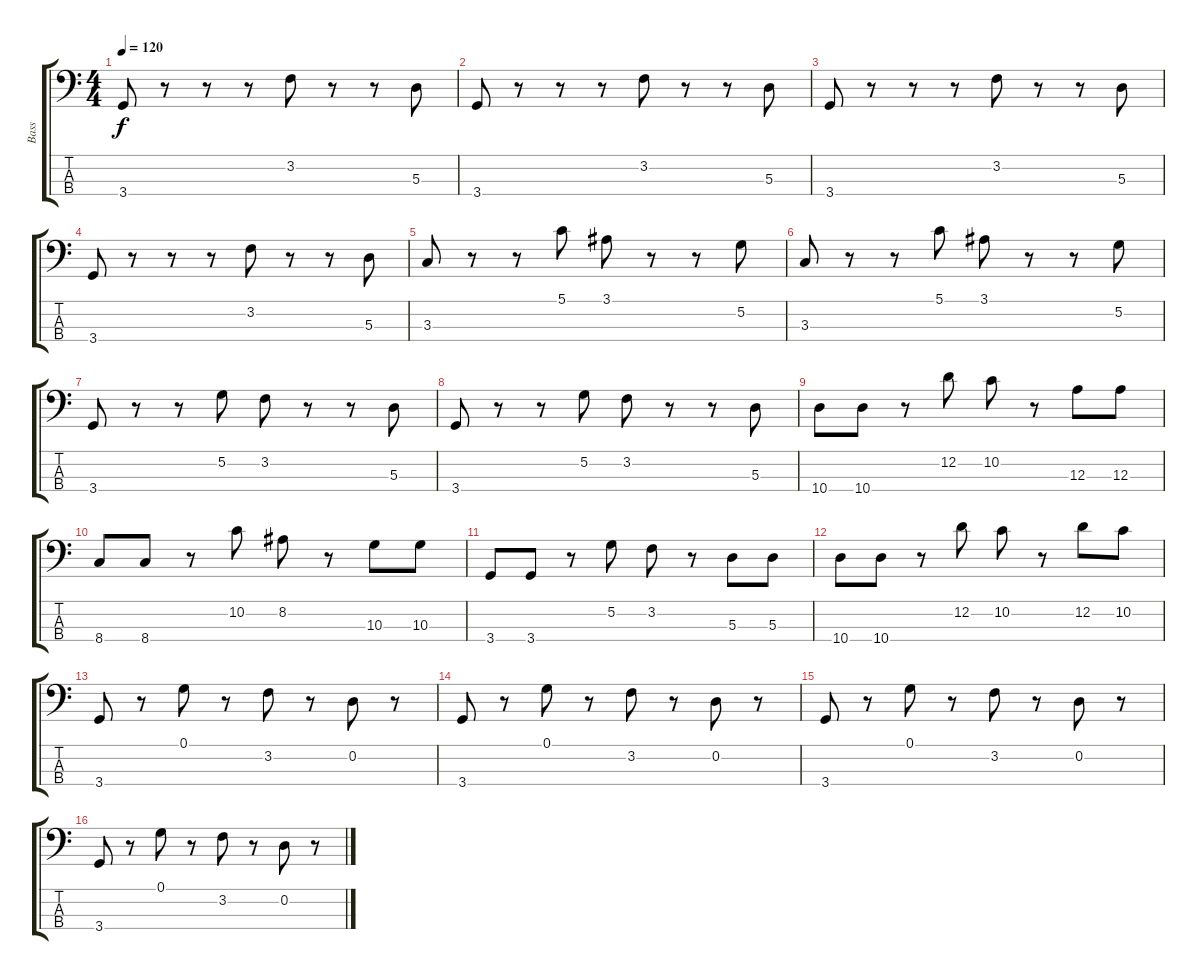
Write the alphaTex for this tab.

\track ("Bass" "Bass") {instrument electricbasspick}
\staff {score tabs}
\tuning (G2 D2 A1 E1) {hide}
\ts (4 4)
\tempo 120
\clef f4
\ks c
3.4.8{dy f instrument electricbasspick} r.8 r.8 r.8 3.2.8 r.8 r.8 5.3.8 |
3.4.8 r.8 r.8 r.8 3.2.8 r.8 r.8 5.3.8 |
3.4.8 r.8 r.8 r.8 3.2.8 r.8 r.8 5.3.8 |
3.4.8 r.8 r.8 r.8 3.2.8 r.8 r.8 5.3.8 |
3.3.8 r.8 r.8 5.1.8 3.1.8 r.8 r.8 5.2.8 |
3.3.8 r.8 r.8 5.1.8 3.1.8 r.8 r.8 5.2.8 |
3.4.8 r.8 r.8 5.2.8 3.2.8 r.8 r.8 5.3.8 |
3.4.8 r.8 r.8 5.2.8 3.2.8 r.8 r.8 5.3.8 |
10.4.8 10.4.8 r.8 12.2.8 10.2.8 r.8 12.3.8 12.3.8 |
8.4.8 8.4.8 r.8 10.2.8 8.2.8 r.8 10.3.8 10.3.8 |
3.4.8 3.4.8 r.8 5.2.8 3.2.8 r.8 5.3.8 5.3.8 |
10.4.8 10.4.8 r.8 12.2.8 10.2.8 r.8 12.2.8 10.2.8 |
3.4.8 r.8 0.1.8 r.8 3.2.8 r.8 0.2.8 r.8 |
3.4.8 r.8 0.1.8 r.8 3.2.8 r.8 0.2.8 r.8 |
3.4.8 r.8 0.1.8 r.8 3.2.8 r.8 0.2.8 r.8 |
3.4.8 r.8 0.1.8 r.8 3.2.8 r.8 0.2.8 r.8
